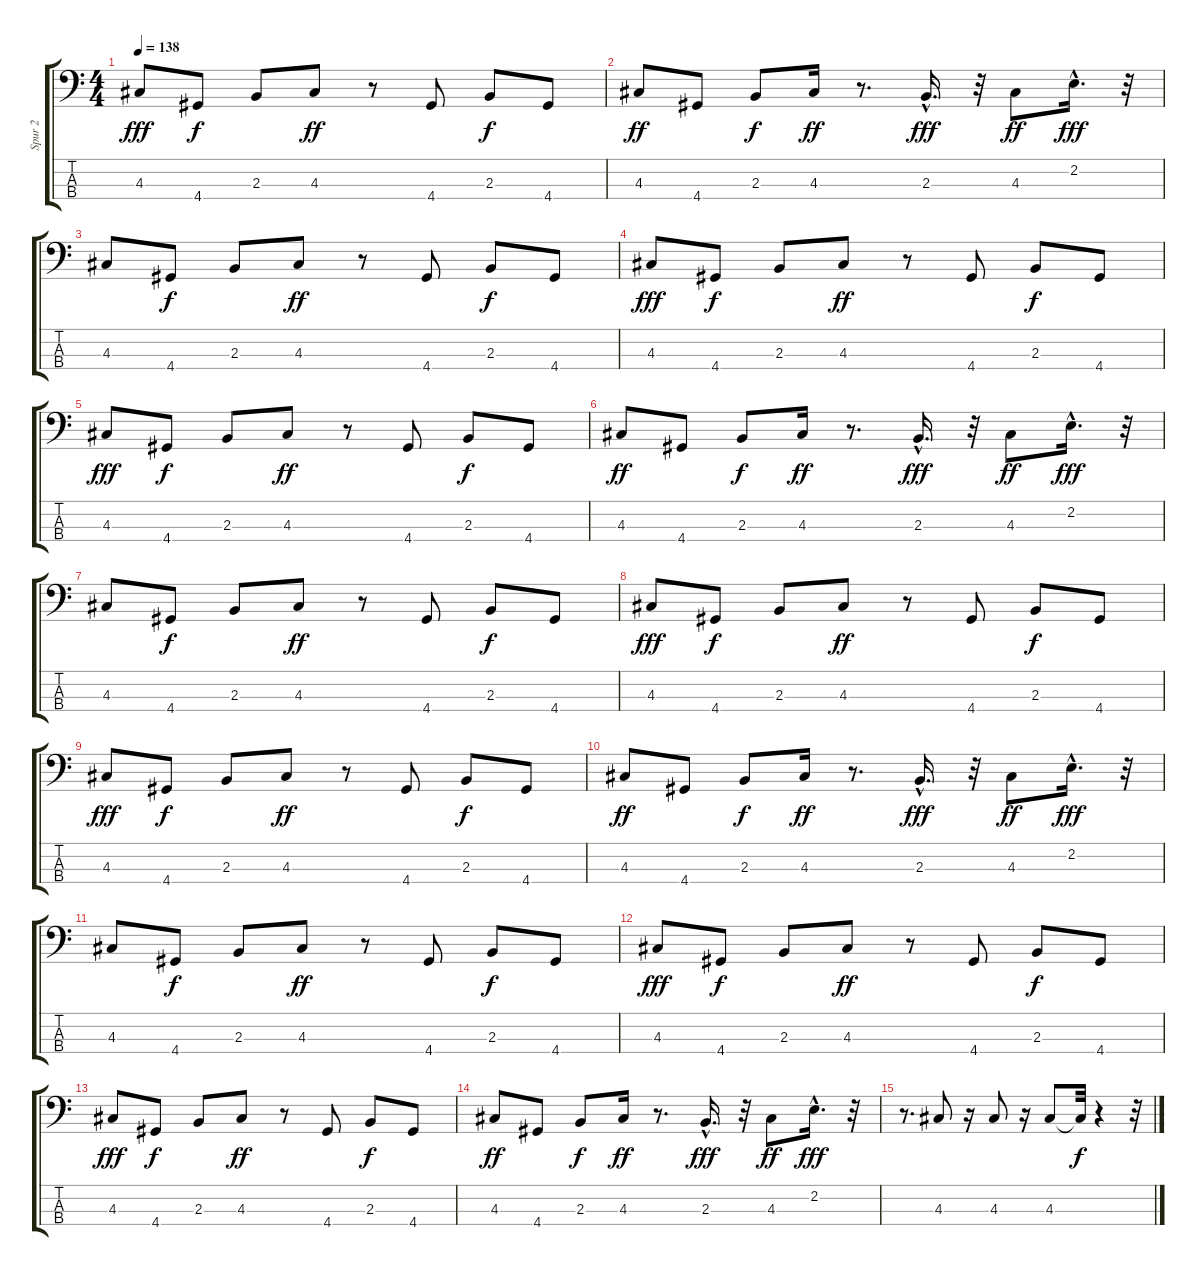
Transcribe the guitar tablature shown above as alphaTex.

\track ("Spur 2" "Spur 2") {instrument synthbass2}
\staff {score tabs}
\tuning (G2 D2 A1 E1) {hide}
\ts (4 4)
\tempo 138
\clef f4
\ks c
4.3.8{dy fff} 4.4.8{dy f} 2.3.8 4.3.8{dy ff} r.8 4.4.8 2.3.8{dy f} 4.4.8 |
4.3.8{dy ff} 4.4.8 2.3.8{dy f} 4.3.16{dy ff} r.8{d} 2.3{hac}.16{d dy fff} r.32 4.3.8{dy ff} 2.2{hac}.16{d dy fff} r.32 |
4.3.8 4.4.8{dy f} 2.3.8 4.3.8{dy ff} r.8 4.4.8 2.3.8{dy f} 4.4.8 |
4.3.8{dy fff} 4.4.8{dy f} 2.3.8 4.3.8{dy ff} r.8 4.4.8 2.3.8{dy f} 4.4.8 |
4.3.8{dy fff} 4.4.8{dy f} 2.3.8 4.3.8{dy ff} r.8 4.4.8 2.3.8{dy f} 4.4.8 |
4.3.8{dy ff} 4.4.8 2.3.8{dy f} 4.3.16{dy ff} r.8{d} 2.3{hac}.16{d dy fff} r.32 4.3.8{dy ff} 2.2{hac}.16{d dy fff} r.32 |
4.3.8 4.4.8{dy f} 2.3.8 4.3.8{dy ff} r.8 4.4.8 2.3.8{dy f} 4.4.8 |
4.3.8{dy fff} 4.4.8{dy f} 2.3.8 4.3.8{dy ff} r.8 4.4.8 2.3.8{dy f} 4.4.8 |
4.3.8{dy fff} 4.4.8{dy f} 2.3.8 4.3.8{dy ff} r.8 4.4.8 2.3.8{dy f} 4.4.8 |
4.3.8{dy ff} 4.4.8 2.3.8{dy f} 4.3.16{dy ff} r.8{d} 2.3{hac}.16{d dy fff} r.32 4.3.8{dy ff} 2.2{hac}.16{d dy fff} r.32 |
4.3.8 4.4.8{dy f} 2.3.8 4.3.8{dy ff} r.8 4.4.8 2.3.8{dy f} 4.4.8 |
4.3.8{dy fff} 4.4.8{dy f} 2.3.8 4.3.8{dy ff} r.8 4.4.8 2.3.8{dy f} 4.4.8 |
4.3.8{dy fff} 4.4.8{dy f} 2.3.8 4.3.8{dy ff} r.8 4.4.8 2.3.8{dy f} 4.4.8 |
4.3.8{dy ff} 4.4.8 2.3.8{dy f} 4.3.16{dy ff} r.8{d} 2.3{hac}.16{d dy fff} r.32 4.3.8{dy ff} 2.2{hac}.16{d dy fff} r.32 |
r.8{d} 4.3.8 r.16 4.3.8 r.16 4.3.8 4.3{t}.32{dy f} r.4 r.32
